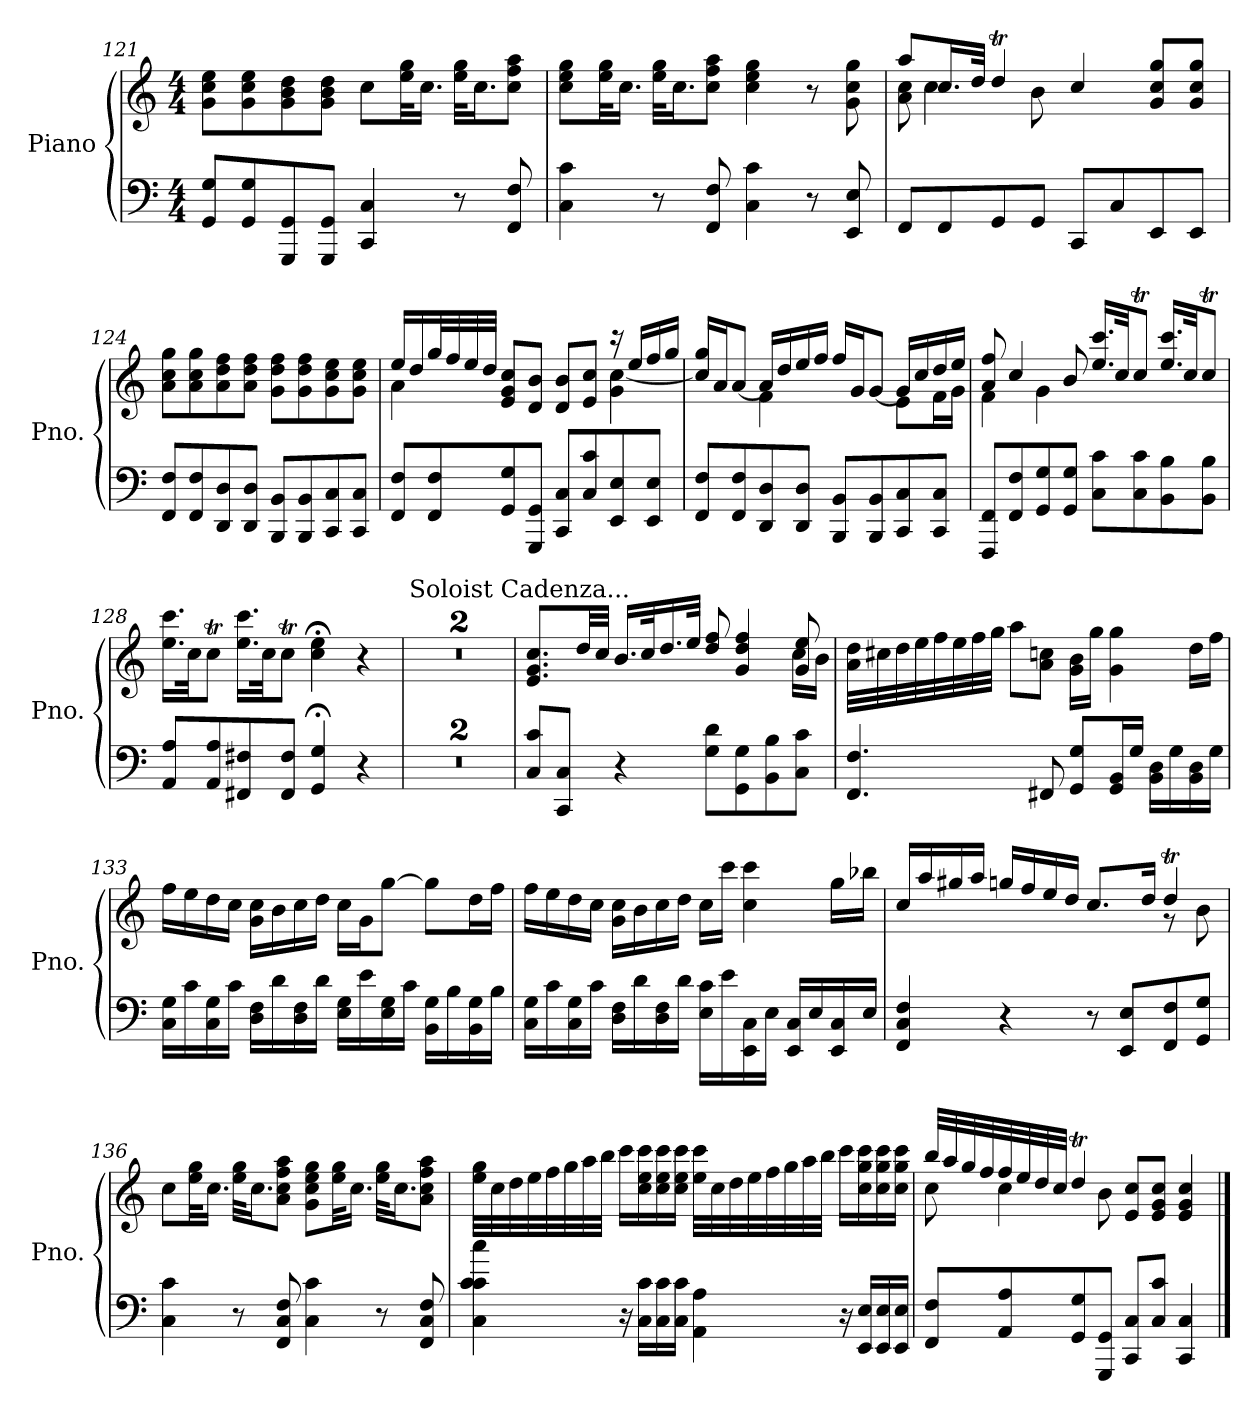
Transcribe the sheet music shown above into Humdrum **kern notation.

**kern	**kern
*part1	*part1
*staff2	*staff1
*I"Piano	*
*I'Pno.	*
!!LO:LB:g=z
*clefF4	*clefG2
*k[]	*k[]
*M4/4	*M4/4
=121	=121
8GG/ 8G/L	8g\ 8cc\ 8ee\L
8GG/ 8G/	8g\ 8cc\ 8ee\
8GGG/ 8GG/	8g\ 8b\ 8dd\
8GGG/ 8GG/J	8g\ 8b\ 8dd\J
4CC/ 4C/	8cc\L
.	32ee\ 32gg\KL
.	16.cc\JJ
8r	32ee\ 32gg\KLL
.	16.cc\J
8FF/ 8F/	8cc\ 8ff\ 8aa\J
=122	=122
4C\ 4c\	8cc\ 8ee\ 8gg\L
.	32ee\ 32gg\KL
.	16.cc\JJ
8r	32ee\ 32gg\KLL
.	16.cc\J
8FF/ 8F/	8cc\ 8ff\ 8aa\J
4C\ 4c\	4cc\ 4ee\ 4gg\
8r	8r
8EE/ 8E/	8g\ 8cc\ 8gg\
=123	=123
*	*^
8FF/L	8aa/L	8a\ 8cc\
8FF/	16.cc/L	4cc\
.	32dd/JJk	.
8GG/	4ddT/	.
8GG/J	.	8b\
8CC/L	4cc/	2ryy
8C/	.	.
8EE/	8g/ 8cc/ 8gg/L	.
8EE/J	8g/ 8cc/ 8gg/J	.
*	*v	*v
=124	=124
8FF/ 8F/L	8a\ 8cc\ 8gg\L
8FF/ 8F/	8a\ 8cc\ 8gg\
8DD/ 8D/	8a\ 8dd\ 8ff\
8DD/ 8D/J	8a\ 8dd\ 8ff\J
8BBB/ 8BB/L	8g\ 8dd\ 8ff\L
8BBB/ 8BB/	8g\ 8dd\ 8ff\
8CC/ 8C/	8g\ 8cc\ 8ee\
8CC/ 8C/J	8g\ 8cc\ 8ee\J
!!LO:LB:g=z
=125	=125
*	*^
8FF/ 8F/L	16ee/LL	4a\
.	16dd/	.
8FF/ 8F/	32gg/L	.
.	32ff/	.
.	32ee/	.
.	32dd/JJJ	.
8GG/ 8G/	8e/ 8g/ 8cc/L	2ryy
8GGG/ 8GG/J	8d/ 8b/J	.
8CC/ 8C/L	8d/ 8b/L	.
8C/ 8c/	8e/ 8cc/J	.
8EE/ 8E/	16r	4g\ [4cc\
.	16ee/LL	.
8EE/ 8E/J	16ff/	.
.	16gg/JJ	.
=126	=126	=126
8FF/ 8F/L	16cc/] 16gg/LL	4ryy
.	16a/J	.
8FF/ 8F/	[8a/J	.
8DD/ 8D/	16a/LL]	4f\
.	16dd/	.
8DD/ 8D/J	16ee/	.
.	16ff/JJ	.
8BBB/ 8BB/L	16ff/LL	4ryy
.	16g/J	.
8BBB/ 8BB/	[8g/J	.
8CC/ 8C/	16g/LL]	8e\L
.	16cc/	.
8CC/ 8C/J	16dd/	16f\L
.	16ee/JJ	16g\JJ
=127	=127	=127
8FFF/ 8FF/L	8a/ 8ff/	4f\
8FF/ 8F/	4cc/	.
8GG/ 8G/	.	4g\
8GG/ 8G/J	8b/	.
8C\ 8c\L	16.ee/ 16.ccc/LL	2ryy
.	32cc/JK	.
8C\ 8c\	8ccT/J	.
8BB\ 8B\	16.ee/ 16.ccc/LL	.
.	32cc/JK	.
8BB\ 8B\J	8ccT/J	.
*	*v	*v
!!LO:LB:g=z
=128	=128
8AA/ 8A/L	16.ee\ 16.ccc\LL
.	32cc\JK
8AA/ 8A/	8ccT\J
8FF#X/ 8F#X/	16.ee\ 16.ccc\LL
.	32cc\JK
8FF#/ 8F#/J	8ccT\J
4GG/;< 4G/;<	4cc\;< 4ee\;<
4r	4r
=129	=129
!	!LO:TX:a:t=Soloist Cadenza...
1r	1r
=130	=130
1r	1r
=131	=131
*	*^
8C/ 8c/L	8.e/ 8.g/ 8.cc/L	2..ryy
8CC/ 8C/J	.	.
.	32dd/LL	.
.	32cc/JJJ	.
4r	16.b/LL	.
.	32cc/K	.
.	16.dd/	.
.	32ee/JJk	.
8G\ 8d\L	8dd/ 8ff/	.
8GG\ 8G\	4g/ 4dd/ 4ff/	.
8BB\ 8B\	.	.
8C\ 8c\J	8g/ 8ee/	16cc\LL
.	.	16b\JJ
*	*v	*v
!!LO:PB:g=z
=132	=132
4.FF/ 4.F/	32a\ 32dd\LLL
.	32cc#X\
.	32dd\
.	32ee\
.	32ff\
.	32ee\
.	32ff\
.	32gg\JJJ
.	8aa\L
8FF#X/	8a\ 8ccn\J
8GG/ 8G/L	16g\ 16b\LL
.	16gg\JJ
16GG/ 16BB/L	4g\ 4gg\
16G/JJ	.
16BB\ 16D\LL	.
16G\	.
16BB\ 16D\	16dd\LL
16G\JJ	16ff\JJ
=133	=133
16C\ 16G\LL	16ff\LL
16c\	16ee\
16C\ 16G\	16dd\
16c\JJ	16cc\JJ
16D\ 16F\LL	16g\ 16cc\LL
16d\	16b\
16D\ 16F\	16cc\
16d\JJ	16dd\JJ
16E\ 16G\LL	16cc\LL
16e\	16g\J
16E\ 16G\	[8gg\J
16c\JJ	.
16BB\ 16G\LL	8gg\L]
16B\	.
16BB\ 16G\	16dd\L
16B\JJ	16ff\JJ
!!LO:LB:g=z
=134	=134
16C\ 16G\LL	16ff\LL
16c\	16ee\
16C\ 16G\	16dd\
16c\JJ	16cc\JJ
16D\ 16F\LL	16g\ 16cc\LL
16d\	16b\
16D\ 16F\	16cc\
16d\JJ	16dd\JJ
16E\ 16c\LL	16cc\LL
16e\	16ccc\JJ
16EE\ 16C\	4cc\ 4ccc\
16E\JJ	.
16EE/ 16C/LL	.
16E/	.
16EE/ 16C/	16gg\LL
16E/JJ	16bb-X\JJ
=135	=135
*	*^
4FF/ 4C/ 4F/	16cc/LL	2.ryy
.	16aa/	.
.	16gg#X/	.
.	16aa/JJ	.
4r	16ggn/LL	.
.	16ff/	.
.	16ee/	.
.	16dd/JJ	.
8r	8.cc/L	.
8EE/ 8E/L	.	.
.	16dd/Jk	.
8FF/ 8F/	4ddT/	8r
8GG/ 8G/J	.	8b\
*	*v	*v
=136	=136
4C\ 4c\	8cc\L
.	32ee\ 32gg\KL
.	16.cc\JJ
8r	32ee\ 32gg\KLL
.	16.cc\J
8FF/ 8C/ 8F/	8a\ 8cc\ 8ff\ 8aa\J
4C\ 4c\	8g\ 8cc\ 8ee\ 8gg\L
.	32ee\ 32gg\KL
.	16.cc\JJ
8r	32ee\ 32gg\KLL
.	16.cc\J
8FF/ 8C/ 8F/	8a\ 8cc\ 8ff\ 8aa\J
!!LO:LB:g=z
=137	=137
4C\ 4c\ 4c\ 4cc\	32ee\ 32gg\LLL
.	32cc\
.	32dd\
.	32ee\
.	32ff\
.	32gg\
.	32aa\
.	32bb\JJJ
16r	16ccc\LL
16C\ 16c\LL	16cc\ 16ee\ 16ccc\
16C\ 16c\	16cc\ 16ee\ 16ccc\
16C\ 16c\JJ	16cc\ 16ee\ 16ccc\JJ
4AA\ 4A\	32ee\ 32ccc\LLL
.	32cc\
.	32dd\
.	32ee\
.	32ff\
.	32gg\
.	32aa\
.	32bb\JJJ
16r	16ccc\LL
16EE/ 16E/LL	16cc\ 16gg\ 16ccc\
16EE/ 16E/	16cc\ 16gg\ 16ccc\
16EE/ 16E/JJ	16cc\ 16gg\ 16ccc\JJ
=138	=138
*	*^
8FF/ 8F/L	32bb/LLL	8cc\
.	32aa/	.
.	32gg/	.
.	32ff/	.
8AA/ 8A/	32ff/	4cc\
.	32ee/	.
.	32dd/	.
.	32cc/JJJ	.
8GG/ 8G/	4ddT/	.
8GGG/ 8GG/J	.	8b\
8CC/ 8C/L	8e/ 8cc/L	2ryy
8C/ 8c/J	8e/ 8g/ 8cc/J	.
4CC/ 4C/	4e/ 4g/ 4cc/	.
*	*v	*v
==	==
*-	*-
